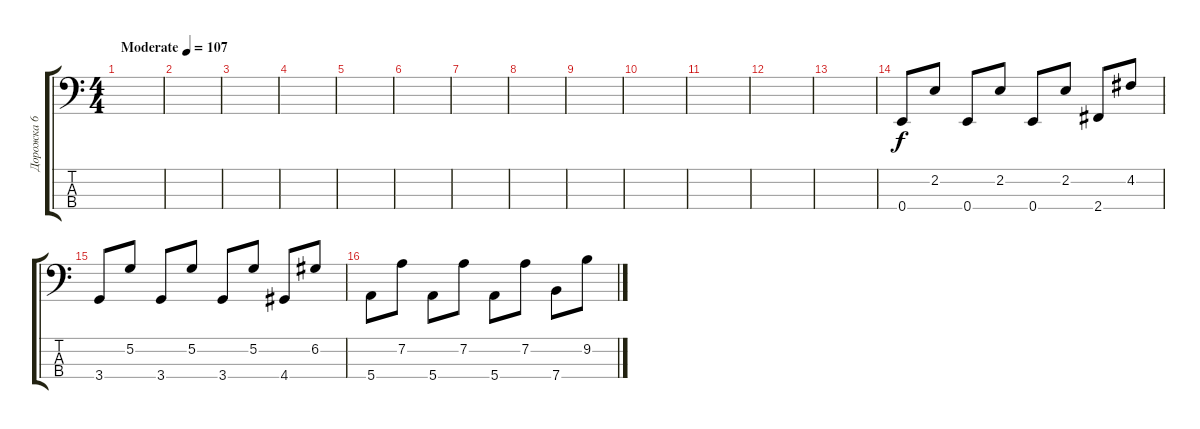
\track ("Дорожка 6" "Дорожка 6") {instrument electricbassfinger}
\staff {score tabs}
\tuning (G2 D2 A1 E1) {hide}
\ts (4 4)
\tempo (107 "Moderate")
\clef f4
\ks c
|
|
|
|
|
|
|
|
|
|
|
|
|
0.4.8 2.2.8 0.4.8 2.2.8 0.4.8 2.2.8 2.4.8 4.2.8 |
3.4.8 5.2.8 3.4.8 5.2.8 3.4.8 5.2.8 4.4.8 6.2.8 |
5.4.8 7.2.8 5.4.8 7.2.8 5.4.8 7.2.8 7.4.8 9.2.8
